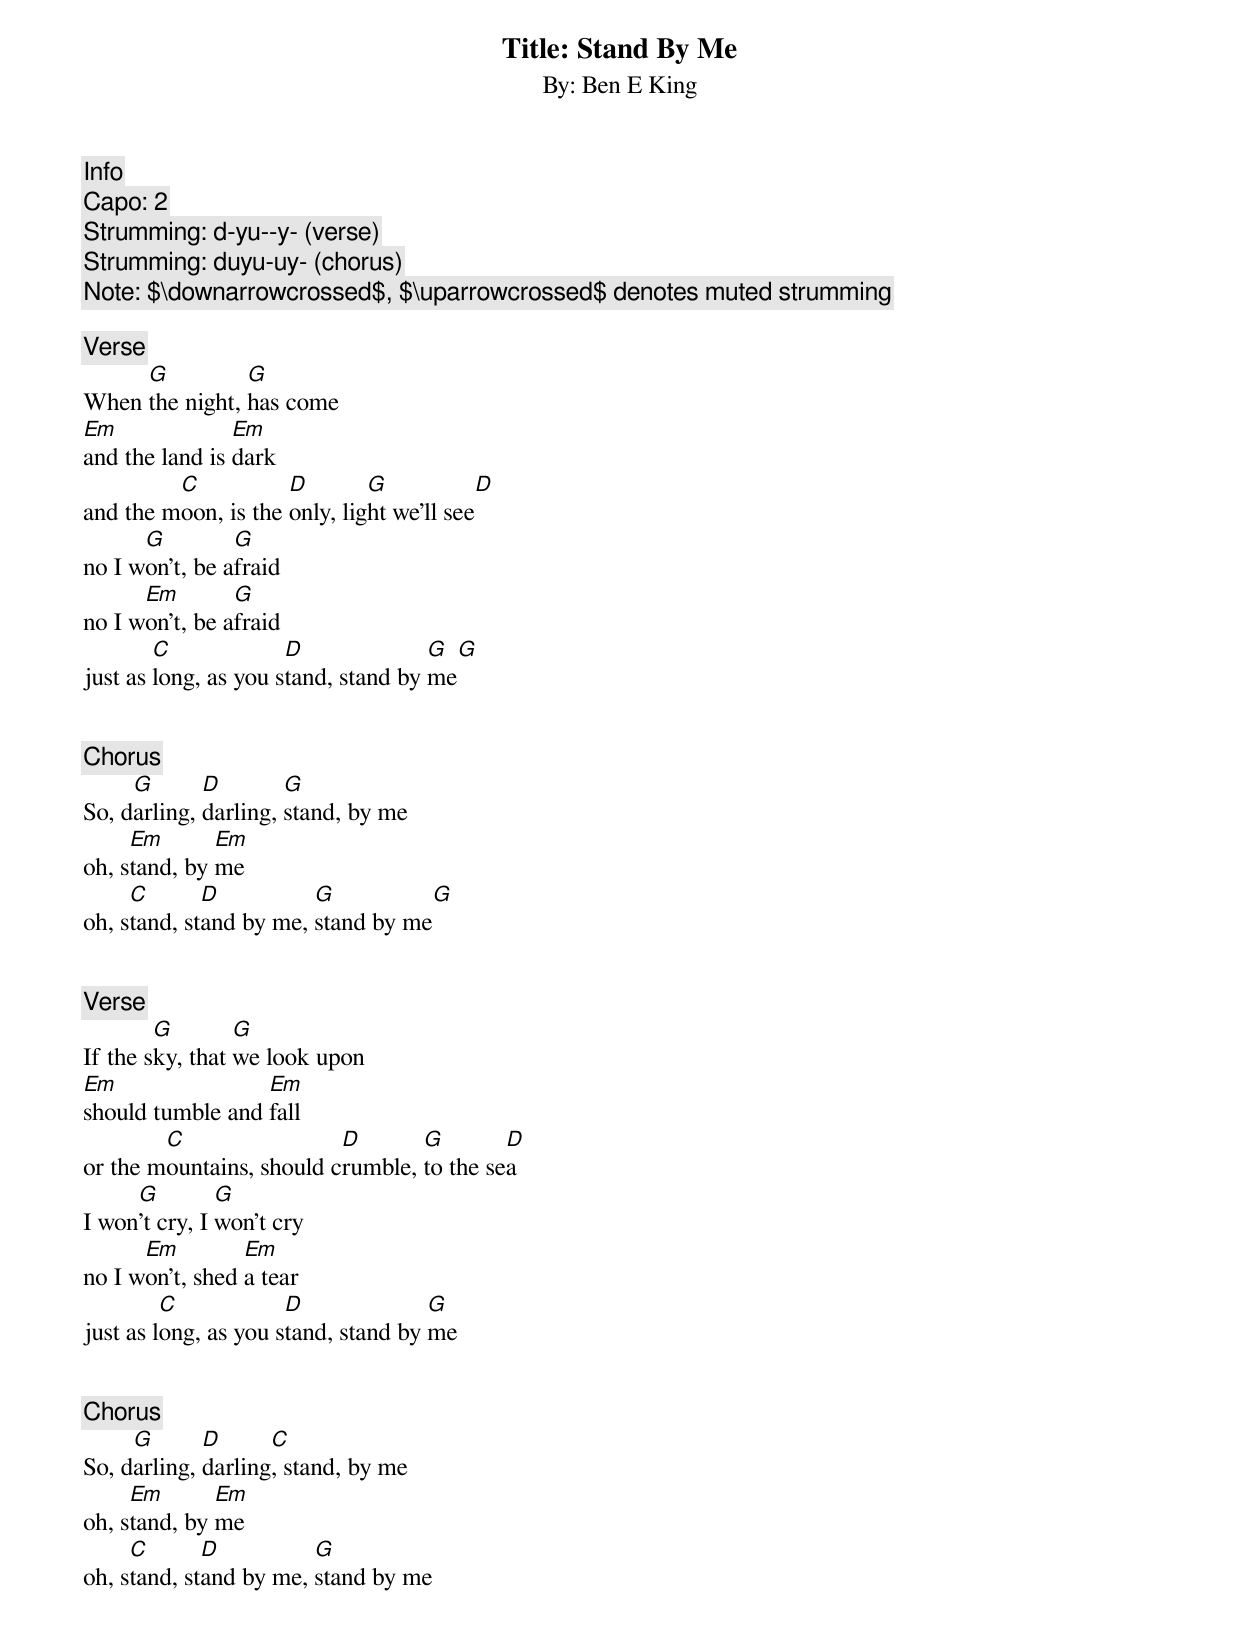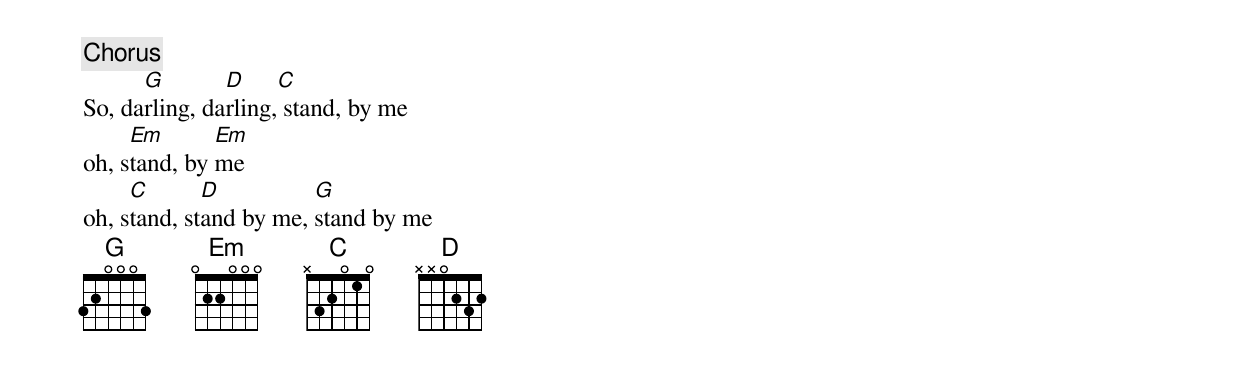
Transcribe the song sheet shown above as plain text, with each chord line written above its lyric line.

[Info]
Title: Stand By Me
By: Ben E King
Capo: 2
Strumming: d-yu--y- (verse)
Strumming: duyu-uy- (chorus)
Note: $\downarrowcrossed$, $\uparrowcrossed$ denotes muted strumming

[Verse]
     G          G
When the night, has come
Em              Em
and the land is dark
         C           D        G             D
and the moon, is the only, light we'll see
      G         G
no I won't, be afraid
      Em        G
no I won't, be afraid
        C             D              G    G
just as long, as you stand, stand by me


[Chorus]
     G       D        G
So, darling, darling, stand, by me
     Em       Em
oh, stand, by me
     C       D          G            G
oh, stand, stand by me, stand by me


[Verse]
        G        G
If the sky, that we look upon
Em                Em
should tumble and fall
        C                 D       G        D
or the mountains, should crumble, to the sea
     G         G
I won't cry, I won't cry
      Em         Em
no I won't, shed a tear
         C            D              G
just as long, as you stand, stand by me


[Chorus]
     G       D      C
So, darling, darling, stand, by me
     Em       Em
oh, stand, by me
     C       D          G
oh, stand, stand by me, stand by me


[Chorus]
      G        D     C
So, darling, darling, stand, by me
     Em       Em
oh, stand, by me
     C       D          G
oh, stand, stand by me, stand by me
